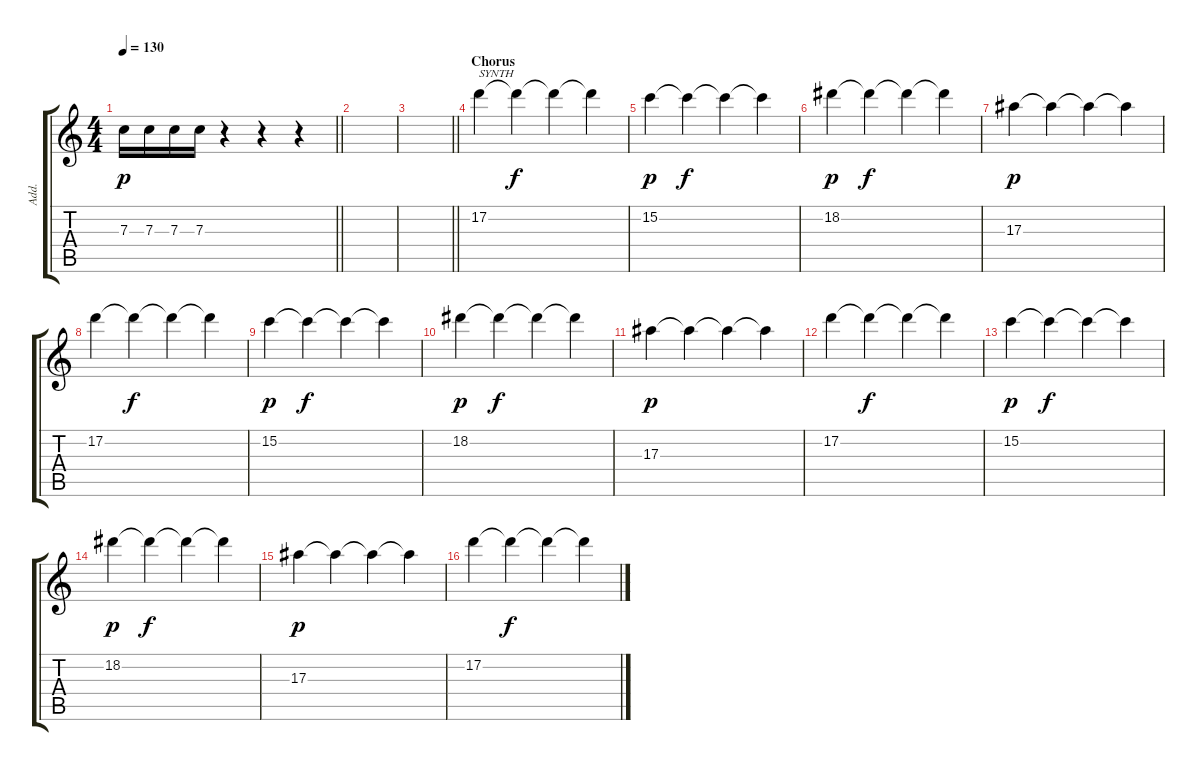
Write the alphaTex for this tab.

\track ("Add." "Add.") {instrument overdrivenguitar}
\staff {score tabs}
\tuning (D4 A3 F3 C3 G2 C2) {hide}
\ts (4 4)
\tempo 130
\clef g2
\barLineRight lightlight
\ks c
7.3.16{dy p} 7.3.16 7.3.16 7.3.16 r.4 r.4 r.4 |
|
\barLineRight lightlight
|
\section ("" "Chorus")
17.2.4{txt "SYNTH" instrument stringensemble1} 17.2{t}.4{dy f} 17.2{t}.4 17.2{t}.4 |
15.2.4{dy p} 15.2{t}.4{dy f} 15.2{t}.4 15.2{t}.4 |
18.2.4{dy p} 18.2{t}.4{dy f} 18.2{t}.4 18.2{t}.4 |
17.3.4{dy p} 17.3{t}.4 17.3{t}.4 17.3{t}.4 |
17.2.4 17.2{t}.4{dy f} 17.2{t}.4 17.2{t}.4 |
15.2.4{dy p} 15.2{t}.4{dy f} 15.2{t}.4 15.2{t}.4 |
18.2.4{dy p} 18.2{t}.4{dy f} 18.2{t}.4 18.2{t}.4 |
17.3.4{dy p} 17.3{t}.4 17.3{t}.4 17.3{t}.4 |
17.2.4 17.2{t}.4{dy f} 17.2{t}.4 17.2{t}.4 |
15.2.4{dy p} 15.2{t}.4{dy f} 15.2{t}.4 15.2{t}.4 |
18.2.4{dy p} 18.2{t}.4{dy f} 18.2{t}.4 18.2{t}.4 |
17.3.4{dy p} 17.3{t}.4 17.3{t}.4 17.3{t}.4 |
17.2.4 17.2{t}.4{dy f} 17.2{t}.4 17.2{t}.4
